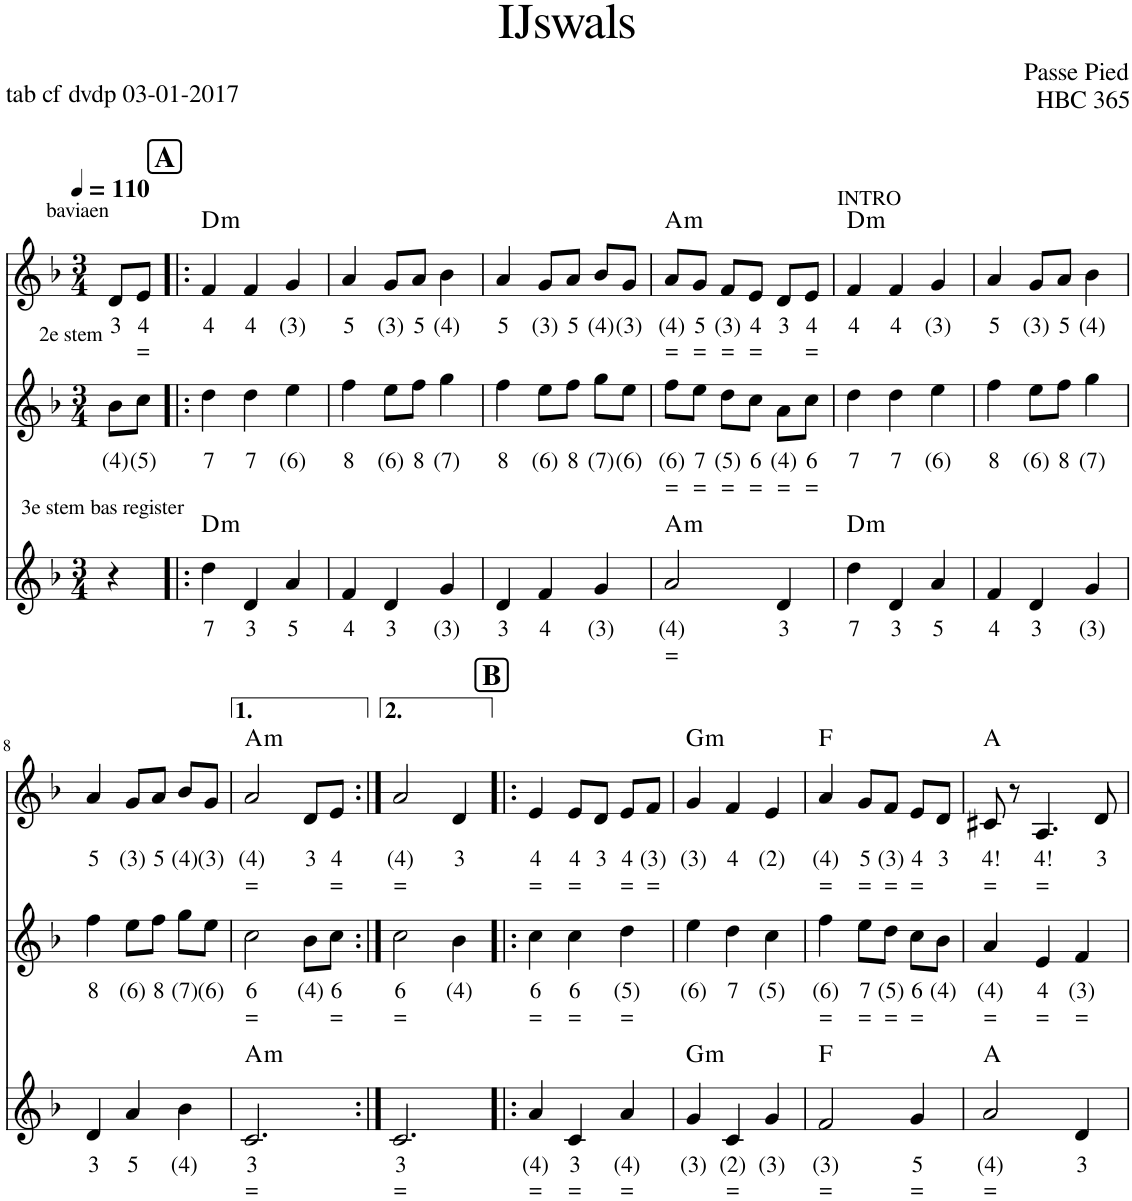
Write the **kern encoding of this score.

**kern	**text	**text	**kern	**text	**text	**kern	**text	**text	**harte
*part3	*part3	*part3	*part2	*part2	*part2	*part1	*part1	*part1	*part1
*staff3	*staff3	*staff3	*staff2	*staff2	*staff2	*staff1	*staff1	*staff1	*
*I"Stem	*	*	*I"Stem	*	*	*I"Stem	*	*	*
*clefG2	*	*	*clefG2	*	*	*clefG2	*	*	*
*k[b-]	*	*	*k[b-]	*	*	*k[b-]	*	*	*
*M3/4	*	*	*M3/4	*	*	*M3/4	*	*	*
*MM110	*	*	*MM110	*	*	*MM110	*	*	*
=1	=1	=1	=1	=1	=1	=1	=1	=1	=1
!	!	!	!	!	!	!LO:TX:a:t=baviaen	!	!	!
!	!	!	!LO:TX:a:t=2e stem	!	!	!	!	!	!
!LO:TX:a:t=3e stem bas register	!	!	!	!	!	!	!	!	!
!	!	!	!	!LO:LY:b	!	!	!LO:LY:b	!	!
4r	.	.	8b-\L	(4)	.	8d/L	3	.	.
!	!	!	!	!LO:LY:b	!	!	!LO:LY:b	!LO:LY:b	!
.	.	.	8cc\J	(5)	.	8e/J	4	=	.
!!LO:REH:place=s1:a:B:cj:fs=14:t=A
=2!|:	=2!|:	=2!|:	=2!|:	=2!|:	=2!|:	=2!|:	=2!|:	=2!|:	=2!|:
!	!LO:LY:b	!	!	!LO:LY:b	!	!	!LO:LY:b	!	!LO:H:kt=m
4dd\	7	.	4dd\	7	.	4f/	4	.	D:min
!	!LO:LY:b	!	!	!LO:LY:b	!	!	!LO:LY:b	!	!
4d/	3	.	4dd\	7	.	4f/	4	.	.
!	!LO:LY:b	!	!	!LO:LY:b	!	!	!LO:LY:b	!	!
4a/	5	.	4ee\	(6)	.	4g/	(3)	.	.
=3	=3	=3	=3	=3	=3	=3	=3	=3	=3
!	!LO:LY:b	!	!	!LO:LY:b	!	!	!LO:LY:b	!	!
4f/	4	.	4ff\	8	.	4a/	5	.	.
!	!LO:LY:b	!	!	!LO:LY:b	!	!	!LO:LY:b	!	!
4d/	3	.	8ee\L	(6)	.	8g/L	(3)	.	.
!	!	!	!	!LO:LY:b	!	!	!LO:LY:b	!	!
.	.	.	8ff\J	8	.	8a/J	5	.	.
!	!LO:LY:b	!	!	!LO:LY:b	!	!	!LO:LY:b	!	!
4g/	(3)	.	4gg\	(7)	.	4b-\	(4)	.	.
=4	=4	=4	=4	=4	=4	=4	=4	=4	=4
!	!LO:LY:b	!	!	!LO:LY:b	!	!	!LO:LY:b	!	!
4d/	3	.	4ff\	8	.	4a/	5	.	.
!	!LO:LY:b	!	!	!LO:LY:b	!	!	!LO:LY:b	!	!
4f/	4	.	8ee\L	(6)	.	8g/L	(3)	.	.
!	!	!	!	!LO:LY:b	!	!	!LO:LY:b	!	!
.	.	.	8ff\J	8	.	8a/J	5	.	.
!	!LO:LY:b	!	!	!LO:LY:b	!	!	!LO:LY:b	!	!
4g/	(3)	.	8gg\L	(7)	.	8b-/L	(4)	.	.
!	!	!	!	!LO:LY:b	!	!	!LO:LY:b	!	!
.	.	.	8ee\J	(6)	.	8g/J	(3)	.	.
=5	=5	=5	=5	=5	=5	=5	=5	=5	=5
!	!LO:LY:b	!LO:LY:b	!	!LO:LY:b	!LO:LY:b	!	!LO:LY:b	!LO:LY:b	!LO:H:kt=m
2a/	(4)	=	8ff\L	(6)	=	8a/L	(4)	=	A:min
!	!	!	!	!LO:LY:b	!LO:LY:b	!	!LO:LY:b	!LO:LY:b	!
.	.	.	8ee\J	7	=	8g/J	5	=	.
!	!	!	!	!LO:LY:b	!LO:LY:b	!	!LO:LY:b	!LO:LY:b	!
.	.	.	8dd\L	(5)	=	8f/L	(3)	=	.
!	!	!	!	!LO:LY:b	!LO:LY:b	!	!LO:LY:b	!LO:LY:b	!
.	.	.	8cc\J	6	=	8e/J	4	=	.
!	!LO:LY:b	!	!	!LO:LY:b	!LO:LY:b	!	!LO:LY:b	!	!
4d/	3	.	8a\L	(4)	=	8d/L	3	.	.
!	!	!	!	!LO:LY:b	!LO:LY:b	!	!LO:LY:b	!LO:LY:b	!
.	.	.	8cc\J	6	=	8e/J	4	=	.
=6	=6	=6	=6	=6	=6	=6	=6	=6	=6
!	!	!	!	!	!	!LO:TX:a:t=INTRO	!	!	!
!	!LO:LY:b	!	!	!LO:LY:b	!	!	!LO:LY:b	!	!LO:H:kt=m
4dd\	7	.	4dd\	7	.	4f/	4	.	D:min
!	!LO:LY:b	!	!	!LO:LY:b	!	!	!LO:LY:b	!	!
4d/	3	.	4dd\	7	.	4f/	4	.	.
!	!LO:LY:b	!	!	!LO:LY:b	!	!	!LO:LY:b	!	!
4a/	5	.	4ee\	(6)	.	4g/	(3)	.	.
=7	=7	=7	=7	=7	=7	=7	=7	=7	=7
!	!LO:LY:b	!	!	!LO:LY:b	!	!	!LO:LY:b	!	!
4f/	4	.	4ff\	8	.	4a/	5	.	.
!	!LO:LY:b	!	!	!LO:LY:b	!	!	!LO:LY:b	!	!
4d/	3	.	8ee\L	(6)	.	8g/L	(3)	.	.
!	!	!	!	!LO:LY:b	!	!	!LO:LY:b	!	!
.	.	.	8ff\J	8	.	8a/J	5	.	.
!	!LO:LY:b	!	!	!LO:LY:b	!	!	!LO:LY:b	!	!
4g/	(3)	.	4gg\	(7)	.	4b-\	(4)	.	.
!!LO:LB:g=z
=8	=8	=8	=8	=8	=8	=8	=8	=8	=8
!	!LO:LY:b	!	!	!LO:LY:b	!	!	!LO:LY:b	!	!
4d/	3	.	4ff\	8	.	4a/	5	.	.
!	!LO:LY:b	!	!	!LO:LY:b	!	!	!LO:LY:b	!	!
4a/	5	.	8ee\L	(6)	.	8g/L	(3)	.	.
!	!	!	!	!LO:LY:b	!	!	!LO:LY:b	!	!
.	.	.	8ff\J	8	.	8a/J	5	.	.
!	!LO:LY:b	!	!	!LO:LY:b	!	!	!LO:LY:b	!	!
4b-\	(4)	.	8gg\L	(7)	.	8b-/L	(4)	.	.
!	!	!	!	!LO:LY:b	!	!	!LO:LY:b	!	!
.	.	.	8ee\J	(6)	.	8g/J	(3)	.	.
=9	=9	=9	=9	=9	=9	=9	=9	=9	=9
!	!LO:LY:b	!LO:LY:b	!	!LO:LY:b	!LO:LY:b	!	!LO:LY:b	!LO:LY:b	!LO:H:kt=m
2.c/	3	=	2cc\	6	=	2a/	(4)	=	A:min
!	!	!	!	!LO:LY:b	!	!	!LO:LY:b	!	!
.	.	.	8b-\L	(4)	.	8d/L	3	.	.
!	!	!	!	!LO:LY:b	!LO:LY:b	!	!LO:LY:b	!LO:LY:b	!
.	.	.	8cc\J	6	=	8e/J	4	=	.
=10:|!	=10:|!	=10:|!	=10:|!	=10:|!	=10:|!	=10:|!	=10:|!	=10:|!	=10:|!
!	!LO:LY:b	!LO:LY:b	!	!LO:LY:b	!LO:LY:b	!	!LO:LY:b	!LO:LY:b	!
2.c/	3	=	2cc\	6	=	2a/	(4)	=	.
!	!	!	!	!LO:LY:b	!	!	!LO:LY:b	!	!
.	.	.	4b-\	(4)	.	4d/	3	.	.
!!LO:REH:place=s1:a:B:cj:fs=14:t=B
=11!|:	=11!|:	=11!|:	=11!|:	=11!|:	=11!|:	=11!|:	=11!|:	=11!|:	=11!|:
!	!LO:LY:b	!LO:LY:b	!	!LO:LY:b	!LO:LY:b	!	!LO:LY:b	!LO:LY:b	!
4a/	(4)	=	4cc\	6	=	4e/	4	=	.
!	!LO:LY:b	!LO:LY:b	!	!LO:LY:b	!LO:LY:b	!	!LO:LY:b	!LO:LY:b	!
4c/	3	=	4cc\	6	=	8e/L	4	=	.
!	!	!	!	!	!	!	!LO:LY:b	!	!
.	.	.	.	.	.	8d/J	3	.	.
!	!LO:LY:b	!LO:LY:b	!	!LO:LY:b	!LO:LY:b	!	!LO:LY:b	!LO:LY:b	!
4a/	(4)	=	4dd\	(5)	=	8e/L	4	=	.
!	!	!	!	!	!	!	!LO:LY:b	!LO:LY:b	!
.	.	.	.	.	.	8f/J	(3)	=	.
=12	=12	=12	=12	=12	=12	=12	=12	=12	=12
!	!LO:LY:b	!	!	!LO:LY:b	!	!	!LO:LY:b	!	!LO:H:kt=m
4g/	(3)	.	4ee\	(6)	.	4g/	(3)	.	G:min
!	!LO:LY:b	!LO:LY:b	!	!LO:LY:b	!	!	!LO:LY:b	!	!
4c/	(2)	=	4dd\	7	.	4f/	4	.	.
!	!LO:LY:b	!	!	!LO:LY:b	!	!	!LO:LY:b	!	!
4g/	(3)	.	4cc\	(5)	.	4e/	(2)	.	.
=13	=13	=13	=13	=13	=13	=13	=13	=13	=13
!	!LO:LY:b	!LO:LY:b	!	!LO:LY:b	!LO:LY:b	!	!LO:LY:b	!LO:LY:b	!LO:H:kt=N.C.
2f/	(3)	=	4ff\	(6)	=	4a/	(4)	=	N
!	!	!	!	!LO:LY:b	!LO:LY:b	!	!LO:LY:b	!LO:LY:b	!
.	.	.	8ee\L	7	=	8g/L	5	=	.
!	!	!	!	!LO:LY:b	!LO:LY:b	!	!LO:LY:b	!LO:LY:b	!
.	.	.	8dd\J	(5)	=	8f/J	(3)	=	.
!	!LO:LY:b	!LO:LY:b	!	!LO:LY:b	!LO:LY:b	!	!LO:LY:b	!LO:LY:b	!
4g/	5	=	8cc\L	6	=	8e/L	4	=	.
!	!	!	!	!LO:LY:b	!	!	!LO:LY:b	!	!
.	.	.	8b-\J	(4)	.	8d/J	3	.	.
=14	=14	=14	=14	=14	=14	=14	=14	=14	=14
!	!LO:LY:b	!LO:LY:b	!	!LO:LY:b	!LO:LY:b	!	!LO:LY:b	!LO:LY:b	!LO:H:kt=N.C.
2a/	(4)	=	4a/	(4)	=	8c#X/	4!	=	N
.	.	.	.	.	.	8r	.	.	.
!	!	!	!	!LO:LY:b	!LO:LY:b	!	!LO:LY:b	!LO:LY:b	!
.	.	.	4e/	4	=	4.A/	4!	=	.
!	!LO:LY:b	!	!	!LO:LY:b	!LO:LY:b	!	!	!	!
4d/	3	.	4f/	(3)	=	.	.	.	.
!	!	!	!	!	!	!	!LO:LY:b	!	!
.	.	.	.	.	.	8d/	3	.	.
=	=	=	=	=	=	=	=	=	=
*-	*-	*-	*-	*-	*-	*-	*-	*-	*-
